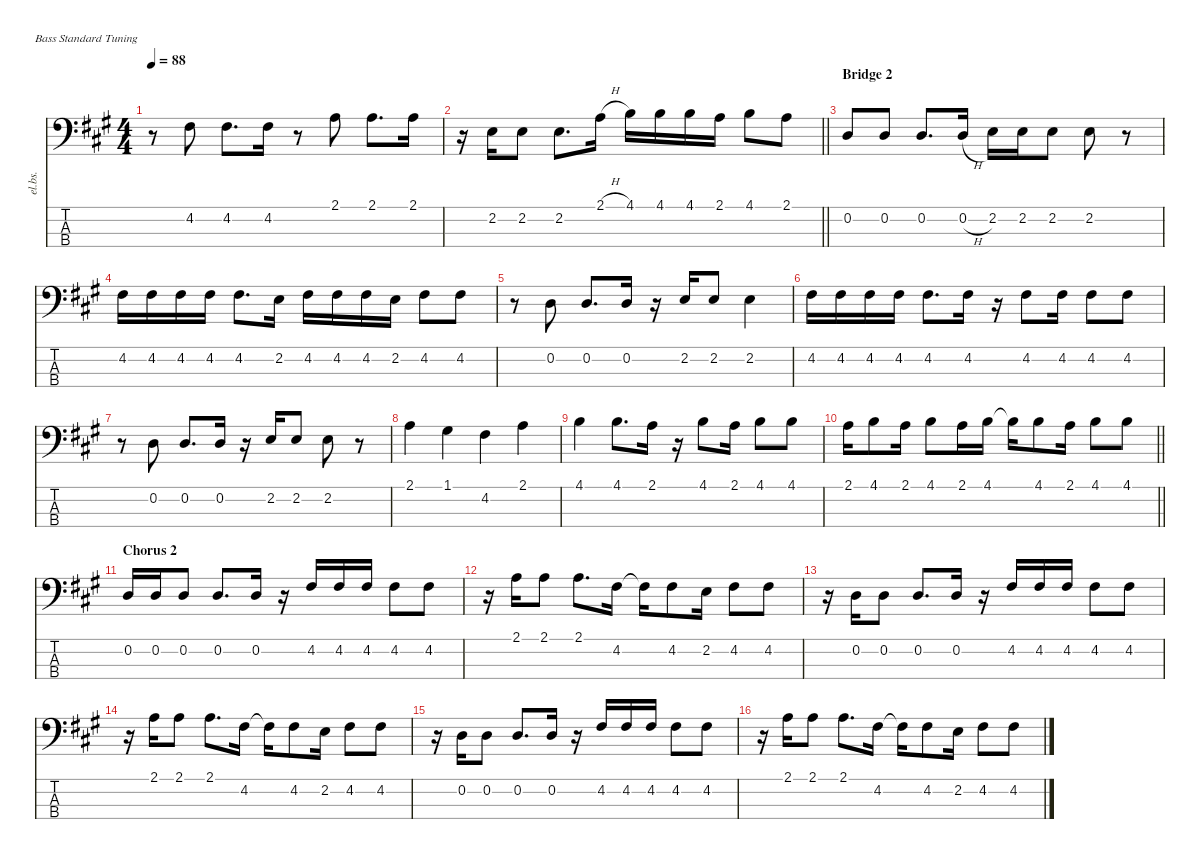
\defaultSystemsLayout 4
\hideDynamics
\bracketExtendMode nobrackets
\otherSystemsTrackNameOrientation horizontal
\track ("Electric Bass Guitar" "el.bs.") {defaultSystemsLayout 4 instrument electricbasspick}
\staff {score tabs}
\tuning (G2 D2 A1 E1)
\ts (4 4)
\tempo 88
\clef f4
\ks f#minor
r.8{dy f beam Down} 4.2{acc #}.8{beam Down} 4.2{acc #}.8{d beam Down} 4.2{acc #}.16{beam Down} r.8{beam Down} 2.1{acc forcenatural}.8{beam Down} 2.1{acc forcenatural}.8{d beam Down} 2.1{acc forcenatural}.16{beam Down} |
\barLineRight lightlight
r.16{beam Down} 2.2{acc forcenatural}.16{beam Down} 2.2{acc forcenatural}.8{beam Down} 2.2{acc forcenatural}.8{d beam Down} 2.1{h acc forcenatural}.16{beam Down} 4.1{acc forcenatural}.16{beam Down} 4.1{acc forcenatural}.16{beam Down} 4.1{acc forcenatural}.16{beam Down} 2.1{acc forcenatural}.16{beam Down} 4.1{acc forcenatural}.8{beam Down} 2.1{acc forcenatural}.8{beam Down} |
\section ("" "Bridge 2")
0.2{acc forcenatural}.8{beam Up} 0.2{acc forcenatural}.8{beam Up} 0.2{acc forcenatural}.8{d beam Up} 0.2{h acc forcenatural}.16{beam Up} 2.2{acc forcenatural}.16{beam Down} 2.2{acc forcenatural}.16{beam Down} 2.2{acc forcenatural}.8{beam Down} 2.2{acc forcenatural}.8{beam Down} r.8{beam Down} |
4.2{acc #}.16{beam Down} 4.2{acc #}.16{beam Down} 4.2{acc #}.16{beam Down} 4.2{acc #}.16{beam Down} 4.2{acc #}.8{d beam Down} 2.2{acc forcenatural}.16{beam Down} 4.2{acc #}.16{beam Down} 4.2{acc #}.16{beam Down} 4.2{acc #}.16{beam Down} 2.2{acc forcenatural}.16{beam Down} 4.2{acc #}.8{beam Down} 4.2{acc #}.8{beam Down} |
r.8{beam Down} 0.2{acc forcenatural}.8{beam Down} 0.2{acc forcenatural}.8{d beam Up} 0.2{acc forcenatural}.16{beam Up} r.16{beam Up} 2.2{acc forcenatural}.16{beam Down} 2.2{acc forcenatural}.8{beam Down} 2.2{acc forcenatural}.4{beam Down} |
4.2{acc #}.16{beam Down} 4.2{acc #}.16{beam Down} 4.2{acc #}.16{beam Down} 4.2{acc #}.16{beam Down} 4.2{acc #}.8{d beam Down} 4.2{acc #}.16{beam Down} r.16{beam Down} 4.2{acc #}.8{beam Down} 4.2{acc #}.16{beam Down} 4.2{acc #}.8{beam Down} 4.2{acc #}.8{beam Down} |
r.8{beam Down} 0.2{acc forcenatural}.8{beam Down} 0.2{acc forcenatural}.8{d beam Up} 0.2{acc forcenatural}.16{beam Up} r.16{beam Up} 2.2{acc forcenatural}.16{beam Down} 2.2{acc forcenatural}.8{beam Down} 2.2{acc forcenatural}.8{beam Down} r.8{beam Down} |
2.1{acc forcenatural}.4{beam Down} 1.1{acc #}.4{beam Down} 4.2{acc #}.4{beam Down} 2.1{acc forcenatural}.4{beam Down} |
4.1{acc forcenatural}.4{beam Down} 4.1{acc forcenatural}.8{d beam Down} 2.1{acc forcenatural}.16{beam Down} r.16{beam Down} 4.1{acc forcenatural}.8{beam Down} 2.1{acc forcenatural}.16{beam Down} 4.1{acc forcenatural}.8{beam Down} 4.1{acc forcenatural}.8{beam Down} |
\barLineRight lightlight
2.1{acc forcenatural}.16{beam Down} 4.1{acc forcenatural}.8{beam Down} 2.1{acc forcenatural}.16{beam Down} 4.1{acc forcenatural}.8{beam Down} 2.1{acc forcenatural}.16{beam Down} 4.1{acc forcenatural}.16{beam Down} 4.1{t acc forcenatural}.16{beam Down} 4.1{acc forcenatural}.8{beam Down} 2.1{acc forcenatural}.16{beam Down} 4.1{acc forcenatural}.8{beam Down} 4.1{acc forcenatural}.8{beam Down} |
\section ("" "Chorus 2")
0.2{acc forcenatural}.16{beam Up} 0.2{acc forcenatural}.16{beam Up} 0.2{acc forcenatural}.8{beam Up} 0.2{acc forcenatural}.8{d beam Up} 0.2{acc forcenatural}.16{beam Up} r.16{beam Up} 4.2{acc #}.16{beam Down} 4.2{acc #}.16{beam Down} 4.2{acc #}.16{beam Down} 4.2{acc #}.8{beam Down} 4.2{acc #}.8{beam Down} |
r.16{beam Down} 2.1{acc forcenatural}.16{beam Down} 2.1{acc forcenatural}.8{beam Down} 2.1{acc forcenatural}.8{d beam Down} 4.2{acc #}.16{beam Down} 4.2{t acc #}.16{beam Down} 4.2{acc #}.8{beam Down} 2.2{acc forcenatural}.16{beam Down} 4.2{acc #}.8{beam Down} 4.2{acc #}.8{beam Down} |
r.16{beam Down} 0.2{acc forcenatural}.16{beam Up} 0.2{acc forcenatural}.8{beam Up} 0.2{acc forcenatural}.8{d beam Up} 0.2{acc forcenatural}.16{beam Up} r.16{beam Up} 4.2{acc #}.16{beam Down} 4.2{acc #}.16{beam Down} 4.2{acc #}.16{beam Down} 4.2{acc #}.8{beam Down} 4.2{acc #}.8{beam Down} |
r.16{beam Down} 2.1{acc forcenatural}.16{beam Down} 2.1{acc forcenatural}.8{beam Down} 2.1{acc forcenatural}.8{d beam Down} 4.2{acc #}.16{beam Down} 4.2{t acc #}.16{beam Down} 4.2{acc #}.8{beam Down} 2.2{acc forcenatural}.16{beam Down} 4.2{acc #}.8{beam Down} 4.2{acc #}.8{beam Down} |
r.16{beam Down} 0.2{acc forcenatural}.16{beam Up} 0.2{acc forcenatural}.8{beam Up} 0.2{acc forcenatural}.8{d beam Up} 0.2{acc forcenatural}.16{beam Up} r.16{beam Up} 4.2{acc #}.16{beam Down} 4.2{acc #}.16{beam Down} 4.2{acc #}.16{beam Down} 4.2{acc #}.8{beam Down} 4.2{acc #}.8{beam Down} |
r.16{beam Down} 2.1{acc forcenatural}.16{beam Down} 2.1{acc forcenatural}.8{beam Down} 2.1{acc forcenatural}.8{d beam Down} 4.2{acc #}.16{beam Down} 4.2{t acc #}.16{beam Down} 4.2{acc #}.8{beam Down} 2.2{acc forcenatural}.16{beam Down} 4.2{acc #}.8{beam Down} 4.2{acc #}.8{beam Down}
